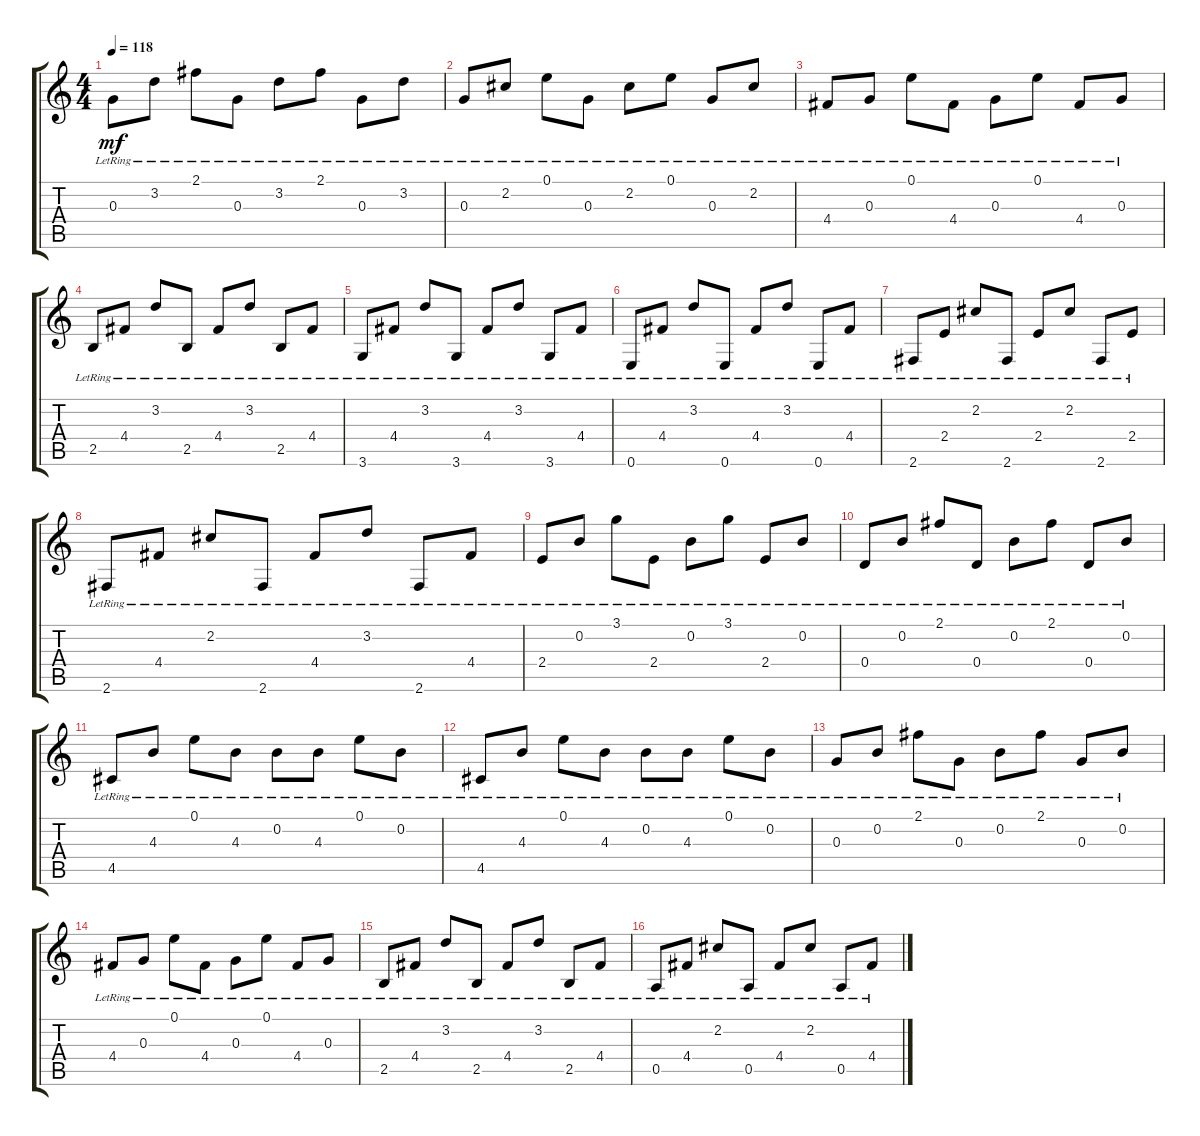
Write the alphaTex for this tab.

\track "" {instrument acousticguitarsteel}
\staff {score tabs}
\tuning (E4 B3 G3 D3 A2 E2) {hide}
\ts (4 4)
\tempo 118
\clef g2
\ks c
0.3{lr}.8{dy mf} 3.2{lr}.8 2.1{lr}.8 0.3{lr}.8 3.2{lr}.8 2.1{lr}.8 0.3{lr}.8 3.2{lr}.8 |
0.3{lr}.8 2.2{lr}.8 0.1{lr}.8 0.3{lr}.8 2.2{lr}.8 0.1{lr}.8 0.3{lr}.8 2.2{lr}.8 |
4.4{lr}.8 0.3{lr}.8 0.1{lr}.8 4.4{lr}.8 0.3{lr}.8 0.1{lr}.8 4.4{lr}.8 0.3{lr}.8 |
2.5{lr}.8 4.4{lr}.8 3.2{lr}.8 2.5{lr}.8 4.4{lr}.8 3.2{lr}.8 2.5{lr}.8 4.4{lr}.8 |
3.6{lr}.8 4.4{lr}.8 3.2{lr}.8 3.6{lr}.8 4.4{lr}.8 3.2{lr}.8 3.6{lr}.8 4.4{lr}.8 |
0.6{lr}.8 4.4{lr}.8 3.2{lr}.8 0.6{lr}.8 4.4{lr}.8 3.2{lr}.8 0.6{lr}.8 4.4{lr}.8 |
2.6{lr}.8 2.4{lr}.8 2.2{lr}.8 2.6{lr}.8 2.4{lr}.8 2.2{lr}.8 2.6{lr}.8 2.4{lr}.8 |
2.6{lr}.8 4.4{lr}.8 2.2{lr}.8 2.6{lr}.8 4.4{lr}.8 3.2{lr}.8 2.6{lr}.8 4.4{lr}.8 |
2.4{lr}.8 0.2{lr}.8 3.1{lr}.8 2.4{lr}.8 0.2{lr}.8 3.1{lr}.8 2.4{lr}.8 0.2{lr}.8 |
0.4{lr}.8 0.2{lr}.8 2.1{lr}.8 0.4{lr}.8 0.2{lr}.8 2.1{lr}.8 0.4{lr}.8 0.2{lr}.8 |
4.5{lr}.8 4.3{lr}.8 0.1{lr}.8 4.3{lr}.8 0.2{lr}.8 4.3{lr}.8 0.1{lr}.8 0.2{lr}.8 |
4.5{lr}.8 4.3{lr}.8 0.1{lr}.8 4.3{lr}.8 0.2{lr}.8 4.3{lr}.8 0.1{lr}.8 0.2{lr}.8 |
0.3{lr}.8 0.2{lr}.8 2.1{lr}.8 0.3{lr}.8 0.2{lr}.8 2.1{lr}.8 0.3{lr}.8 0.2{lr}.8 |
4.4{lr}.8 0.3{lr}.8 0.1{lr}.8 4.4{lr}.8 0.3{lr}.8 0.1{lr}.8 4.4{lr}.8 0.3{lr}.8 |
2.5{lr}.8 4.4{lr}.8 3.2{lr}.8 2.5{lr}.8 4.4{lr}.8 3.2{lr}.8 2.5{lr}.8 4.4{lr}.8 |
0.5{lr}.8 4.4{lr}.8 2.2{lr}.8 0.5{lr}.8 4.4{lr}.8 2.2{lr}.8 0.5{lr}.8 4.4{lr}.8
